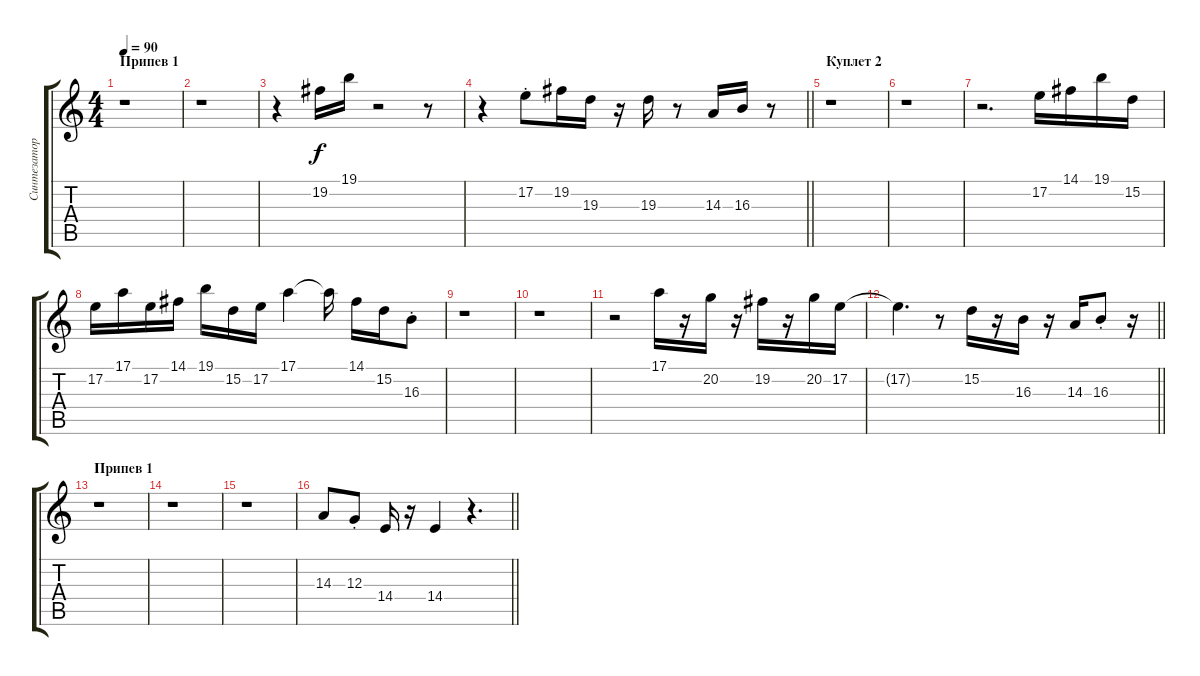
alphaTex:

\track ("Синтезатор" "Синтезатор") {instrument violin}
\staff {score tabs}
\tuning (E4 B3 G3 D3 A2 E2) {hide}
\ts (4 4)
\section ("" "Припев 1")
\tempo 90
\clef g2
\ks c
r.1{dy f} |
r.1 |
r.4 19.2.16 19.1.16 r.2 r.8 |
\barLineRight lightlight
r.4 17.2{st}.8 19.2.16 19.3.16 r.16 19.3.16 r.8 14.3.16 16.3.16 r.8 |
\section ("" "Куплет 2")
r.1 |
r.1 |
r.2{d} 17.2.16 14.1.16 19.1.16 15.2.16 |
17.2.16 17.1.16 17.2.16 14.1.16 19.1.16 15.2.16 17.2.16 17.1.4 17.1{t}.16 14.1.16 15.2.16 16.3{st}.8 |
r.1 |
r.1 |
r.2 17.1.16 r.16 20.2.16 r.16 19.2.16 r.16 20.2.16 17.2.16 |
\barLineRight lightlight
17.2{t}.4{d} r.8 15.2.16 r.16 16.3.16 r.16 14.3.16 16.3{st}.8 r.16 |
\section ("" "Припев 1")
r.1 |
r.1 |
r.1 |
\barLineRight lightlight
14.3.8 12.3{st}.8 14.4.16 r.16 14.4.4 r.4{d}
